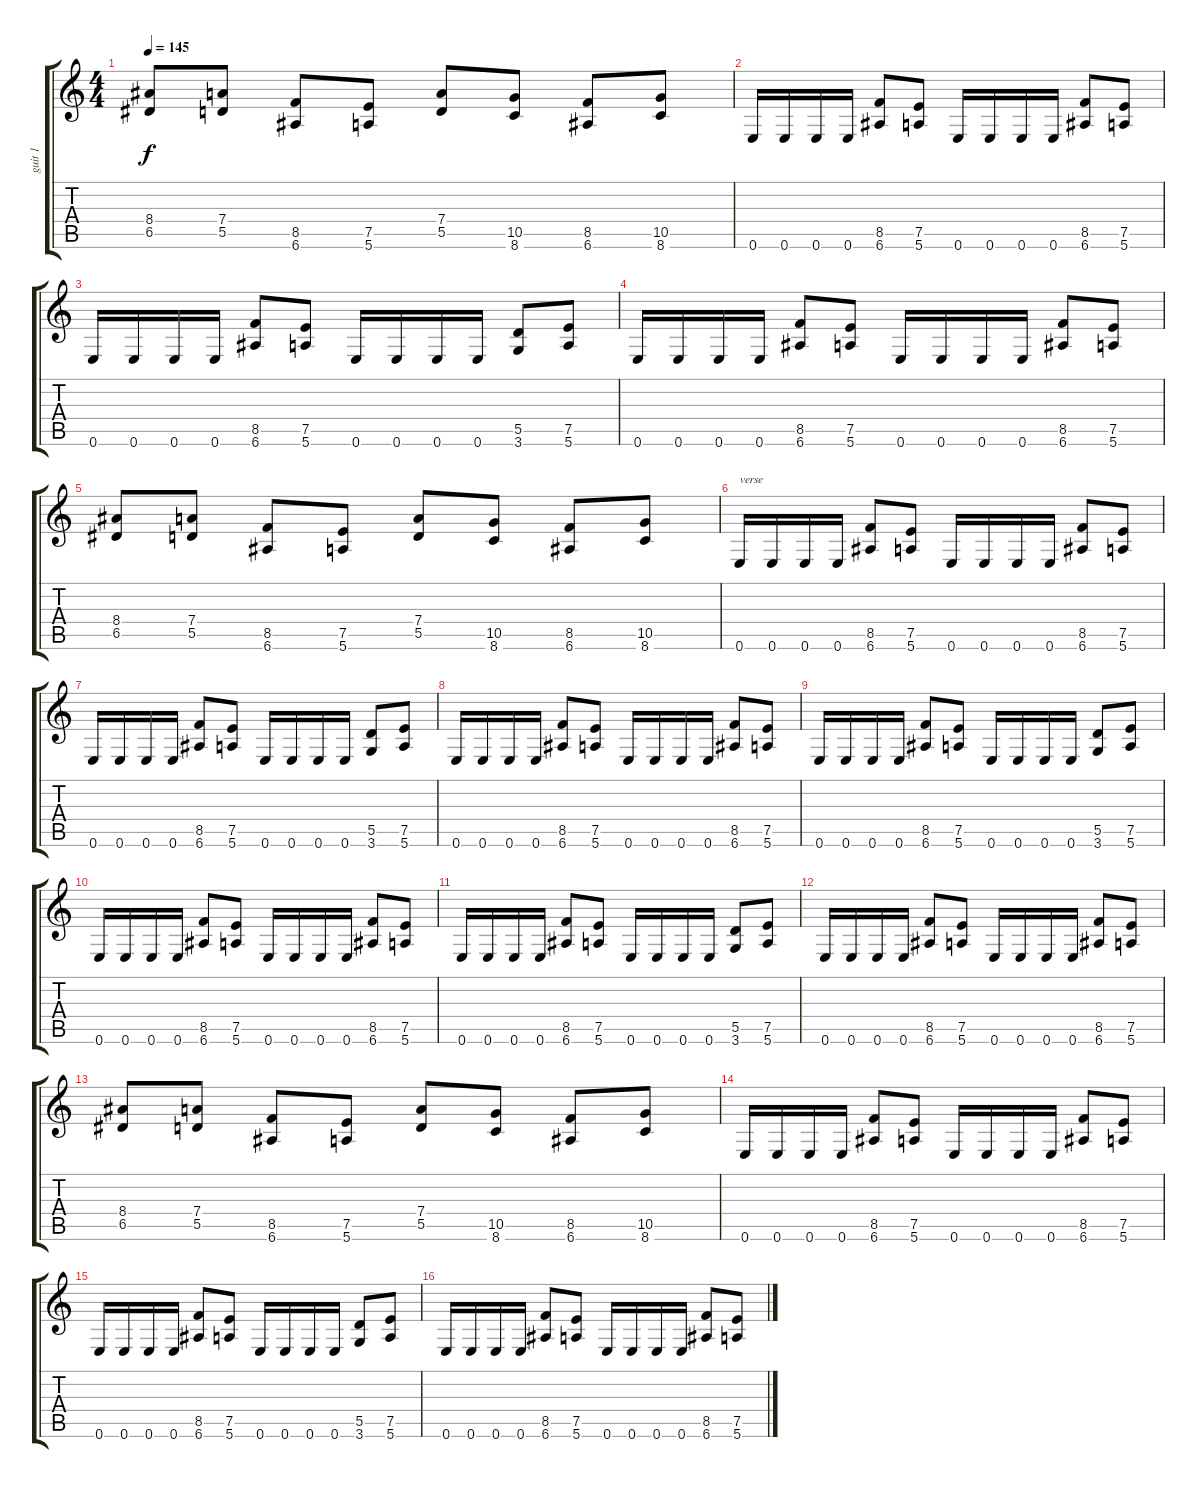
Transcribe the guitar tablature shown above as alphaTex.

\track ("guit 1" "guit 1") {instrument distortionguitar}
\staff {score tabs}
\tuning (E4 B3 G3 D3 A2 E2) {hide}
\ts (4 4)
\tempo 145
\clef g2
\ks c
(8.4 6.5).8{dy f} (7.4 5.5).8 (8.5 6.6).8 (7.5 5.6).8 (7.4 5.5).8 (10.5 8.6).8 (8.5 6.6).8 (10.5 8.6).8 |
0.6.16 0.6.16 0.6.16 0.6.16 (8.5 6.6).8 (7.5 5.6).8 0.6.16 0.6.16 0.6.16 0.6.16 (8.5 6.6).8 (7.5 5.6).8 |
0.6.16 0.6.16 0.6.16 0.6.16 (8.5 6.6).8 (7.5 5.6).8 0.6.16 0.6.16 0.6.16 0.6.16 (5.5 3.6).8 (7.5 5.6).8 |
0.6.16 0.6.16 0.6.16 0.6.16 (8.5 6.6).8 (7.5 5.6).8 0.6.16 0.6.16 0.6.16 0.6.16 (8.5 6.6).8 (7.5 5.6).8 |
(8.4 6.5).8 (7.4 5.5).8 (8.5 6.6).8 (7.5 5.6).8 (7.4 5.5).8 (10.5 8.6).8 (8.5 6.6).8 (10.5 8.6).8 |
0.6.16{txt "verse"} 0.6.16 0.6.16 0.6.16 (8.5 6.6).8 (7.5 5.6).8 0.6.16 0.6.16 0.6.16 0.6.16 (8.5 6.6).8 (7.5 5.6).8 |
0.6.16 0.6.16 0.6.16 0.6.16 (8.5 6.6).8 (7.5 5.6).8 0.6.16 0.6.16 0.6.16 0.6.16 (5.5 3.6).8 (7.5 5.6).8 |
0.6.16 0.6.16 0.6.16 0.6.16 (8.5 6.6).8 (7.5 5.6).8 0.6.16 0.6.16 0.6.16 0.6.16 (8.5 6.6).8 (7.5 5.6).8 |
0.6.16 0.6.16 0.6.16 0.6.16 (8.5 6.6).8 (7.5 5.6).8 0.6.16 0.6.16 0.6.16 0.6.16 (5.5 3.6).8 (7.5 5.6).8 |
0.6.16 0.6.16 0.6.16 0.6.16 (8.5 6.6).8 (7.5 5.6).8 0.6.16 0.6.16 0.6.16 0.6.16 (8.5 6.6).8 (7.5 5.6).8 |
0.6.16 0.6.16 0.6.16 0.6.16 (8.5 6.6).8 (7.5 5.6).8 0.6.16 0.6.16 0.6.16 0.6.16 (5.5 3.6).8 (7.5 5.6).8 |
0.6.16 0.6.16 0.6.16 0.6.16 (8.5 6.6).8 (7.5 5.6).8 0.6.16 0.6.16 0.6.16 0.6.16 (8.5 6.6).8 (7.5 5.6).8 |
(8.4 6.5).8 (7.4 5.5).8 (8.5 6.6).8 (7.5 5.6).8 (7.4 5.5).8 (10.5 8.6).8 (8.5 6.6).8 (10.5 8.6).8 |
0.6.16 0.6.16 0.6.16 0.6.16 (8.5 6.6).8 (7.5 5.6).8 0.6.16 0.6.16 0.6.16 0.6.16 (8.5 6.6).8 (7.5 5.6).8 |
0.6.16 0.6.16 0.6.16 0.6.16 (8.5 6.6).8 (7.5 5.6).8 0.6.16 0.6.16 0.6.16 0.6.16 (5.5 3.6).8 (7.5 5.6).8 |
0.6.16 0.6.16 0.6.16 0.6.16 (8.5 6.6).8 (7.5 5.6).8 0.6.16 0.6.16 0.6.16 0.6.16 (8.5 6.6).8 (7.5 5.6).8
